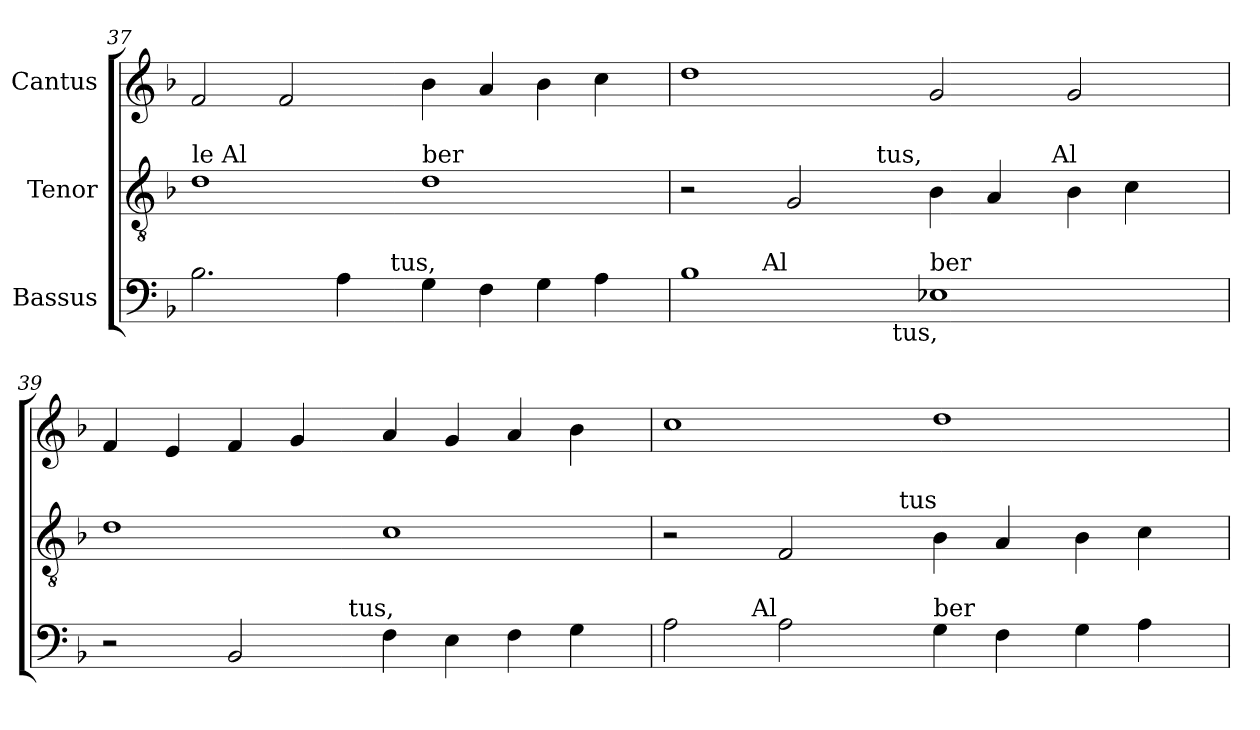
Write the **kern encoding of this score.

**kern	**kern	**kern
*part3	*part2	*part1
*staff3	*staff2	*staff1
*I"Bassus	*I"Tenor	*I"Cantus
*clefF4	*clefGv2	*clefG2
*ITrd7c12	*	*
*k[b-]	*k[b-]	*k[b-]
*F:	*F:	*F:
=37	=37	=37
!	!LO:TX:a:t=le Al	!
!LO:TX:a:t=ber	!	!
!LO:TX:b:t=ber	!	!
*^	*	*
2.BB-\	2ryy	1d	2f/
.	4ryy	.	2f/
4AA\	8ryy	.	.
.	32ryy	.	.
!	!LO:TX:a:t=tus,	!	!
.	1ryy	.	.
!	!	!LO:TX:a:t=ber	!
4GG\	.	1d	4b-\
4FF\	.	.	4a/
4GG\	.	.	4b-\
4AA\	.	.	4cc\
.	16.ryy	.	.
=38	=38	=38	=38
*	*^	*^	*
*	*	*	*	*^	*
1BB-	4..ryy	2..ryy	2r	2ryy	1ryy	1dd
!	!LO:TX:a:t=Al	!	!	!	!	!
.	1ryy	.	.	.	.	.
.	.	.	2G/	4ryy	.	.
.	.	.	.	16.ryy	.	.
!	!	!	!	!LO:TX:a:t=tus,	!	!
.	.	.	.	1ryy	.	.
!	!	!LO:TX:b:t=tus,	!	!	!	!
.	.	1ryy	.	.	.	.
!LO:TX:a:t=ber	!	!	!	!	!	!
1EE-X	.	.	4B-\	.	4...ryy	2g/
.	.	.	4A/	.	.	.
.	2ryy	.	.	.	.	.
!	!	!	!	!	!LO:TX:a:t=Al	!
.	.	.	.	.	2ryy	.
.	.	.	4B-\	.	.	2g/
.	.	.	4c\	.	.	.
.	.	.	.	8ryy	.	.
.	.	8ryy	.	.	.	.
.	16ryy	.	.	.	.	.
.	.	.	.	32ryy	32ryy	.
!!LO:LB:g=z
=39	=39	=39	=39	=39	=39	=39
!	!	!	!LO:TX:a:t=ber	!	!	!
*	*v	*v	*	*	*	*
*	*	*v	*v	*v	*
2r	2ryy	1d	4f/
.	.	.	4e/
2BBB-/	4ryy	.	4f/
.	8ryy	.	4g/
.	32ryy	.	.
!	!LO:TX:a:t=tus,	!	!
.	1ryy	.	.
4FF\	.	1c	4a/
4EE\	.	.	4g/
4FF\	.	.	4a/
4GG\	.	.	4b-\
.	16.ryy	.	.
=40	=40	=40	=40
*	*	*^	*
2AA\	4..ryy	2r	2ryy	1cc
!	!LO:TX:a:t=Al	!	!	!
.	1ryy	.	.	.
2AA\	.	2F/	4ryy	.
.	.	.	8ryy	.
.	.	.	32ryy	.
!	!	!	!LO:TX:a:t=tus	!
.	.	.	1ryy	.
!LO:TX:a:t=ber	!	!	!	!
4GG\	.	4B-\	.	1dd
4FF\	.	4A/	.	.
.	2ryy	.	.	.
4GG\	.	4B-\	.	.
4AA\	.	4c\	.	.
.	.	.	16.ryy	.
.	16ryy	.	.	.
*v	*v	*	*	*
*	*v	*v	*
=	=	=
*-	*-	*-
